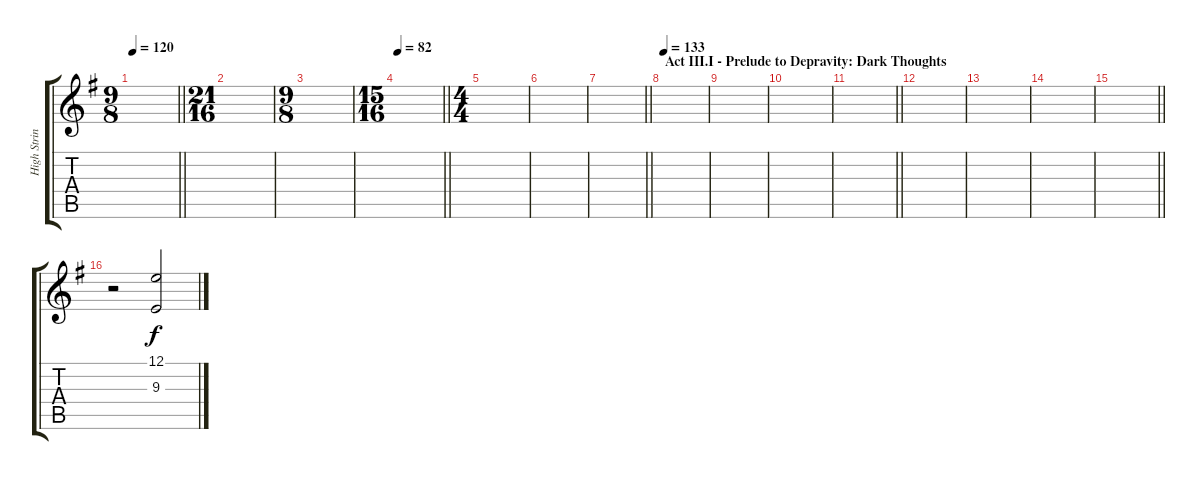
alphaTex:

\track ("High Strings Standard" "High Strin") {instrument stringensemble1}
\staff {score tabs}
\tuning (E4 B3 G3 D3 A2 E2) {hide}
\ts (9 8)
\tempo 120
\clef g2
\barLineRight lightlight
\ks eminor
|
\ts (21 16)
|
\ts (9 8)
|
\ts (15 16)
\tempo 82
\barLineRight lightlight
|
\ts (4 4)
|
|
\barLineRight lightlight
|
\section ("" "Act III.I - Prelude to Depravity: Dark Thoughts")
\tempo 133
|
|
|
\barLineRight lightlight
|
|
|
|
\barLineRight lightlight
|
r.2 (12.1 9.3).2
